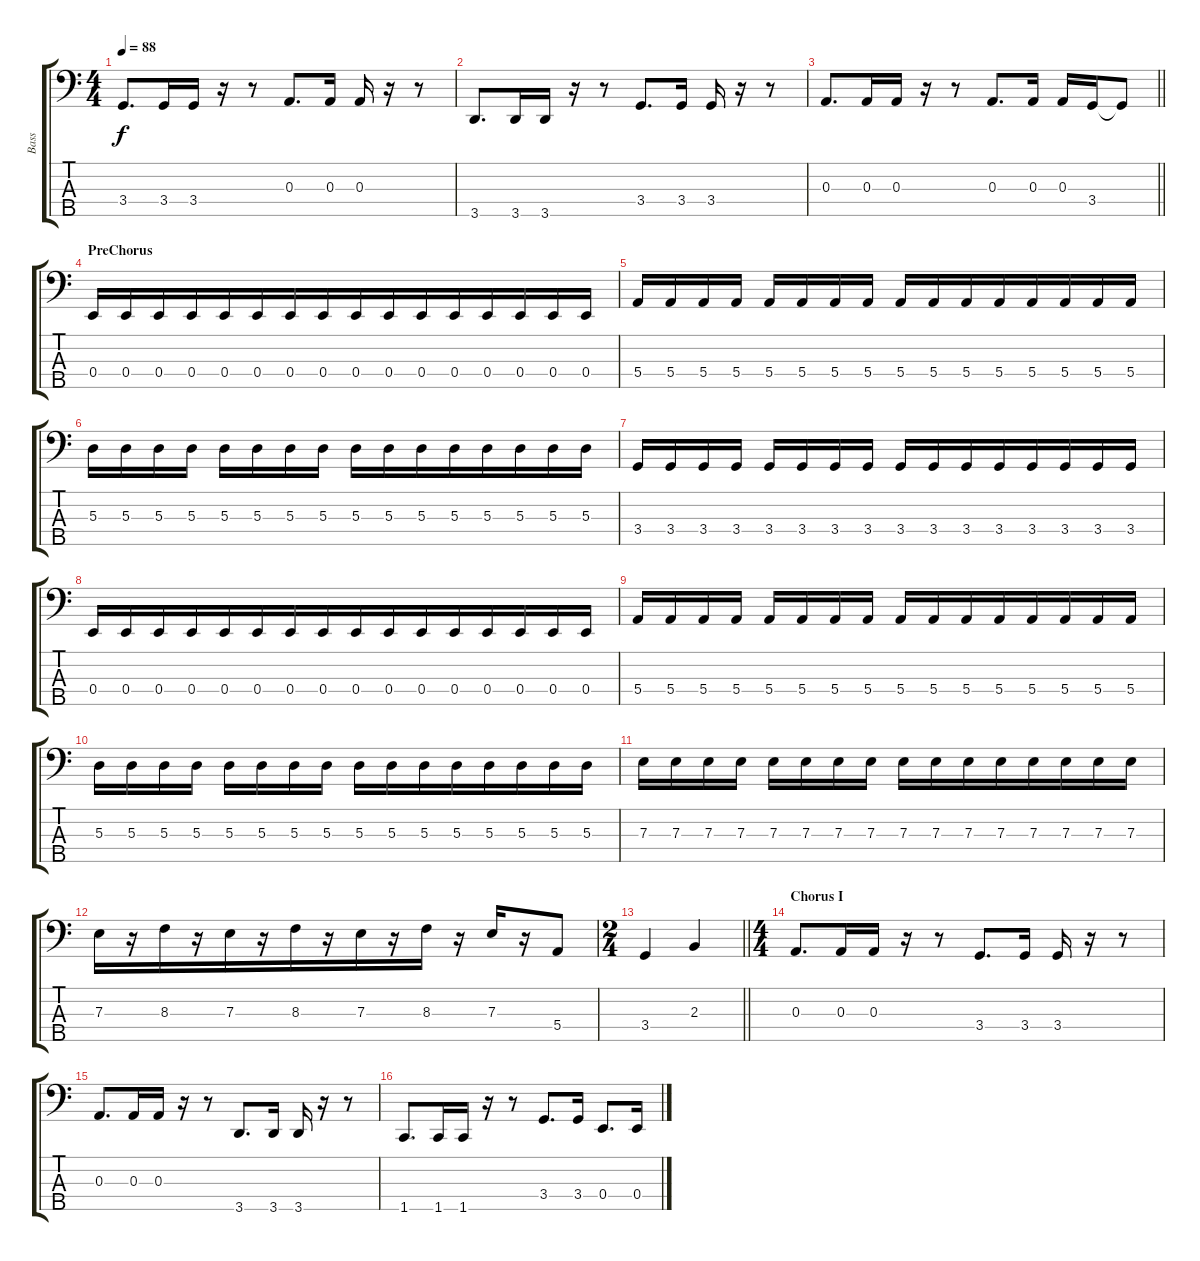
\track ("Bass" "Bass") {instrument electricbasspick}
\staff {score tabs}
\tuning (G2 D2 A1 E1 B0) {hide}
\ts (4 4)
\tempo 88
\clef f4
\ks aminor
3.4.8{d dy f beam merge} 3.4.16{beam merge} 3.4.16 r.16 r.8 0.3.8{d beam merge} 0.3.16 0.3.16 r.16 r.8 |
3.5.8{d beam merge} 3.5.16{beam merge} 3.5.16 r.16 r.8 3.4.8{d beam merge} 3.4.16 3.4.16 r.16 r.8 |
\barLineRight lightlight
0.3.8{d beam merge} 0.3.16{beam merge} 0.3.16 r.16 r.8 0.3.8{d beam merge} 0.3.16 0.3.16 3.4.16 3.4{t}.8 |
\section ("" "PreChorus")
0.4.16 0.4.16{beam merge} 0.4.16 0.4.16{beam merge} 0.4.16{beam merge} 0.4.16 0.4.16 0.4.16{beam merge} 0.4.16 0.4.16 0.4.16 0.4.16{beam merge} 0.4.16{beam merge} 0.4.16 0.4.16{beam merge} 0.4.16 |
5.4.16 5.4.16{beam merge} 5.4.16 5.4.16 5.4.16 5.4.16 5.4.16{beam merge} 5.4.16 5.4.16{beam merge} 5.4.16 5.4.16 5.4.16{beam merge} 5.4.16{beam merge} 5.4.16{beam merge} 5.4.16{beam merge} 5.4.16 |
5.3.16 5.3.16{beam merge} 5.3.16 5.3.16 5.3.16 5.3.16 5.3.16{beam merge} 5.3.16 5.3.16{beam merge} 5.3.16 5.3.16 5.3.16{beam merge} 5.3.16{beam merge} 5.3.16{beam merge} 5.3.16{beam merge} 5.3.16 |
3.4.16 3.4.16{beam merge} 3.4.16 3.4.16 3.4.16 3.4.16 3.4.16{beam merge} 3.4.16 3.4.16{beam merge} 3.4.16 3.4.16 3.4.16{beam merge} 3.4.16{beam merge} 3.4.16{beam merge} 3.4.16{beam merge} 3.4.16 |
0.4.16 0.4.16{beam merge} 0.4.16 0.4.16{beam merge} 0.4.16{beam merge} 0.4.16 0.4.16 0.4.16{beam merge} 0.4.16 0.4.16 0.4.16 0.4.16{beam merge} 0.4.16{beam merge} 0.4.16 0.4.16{beam merge} 0.4.16 |
5.4.16 5.4.16{beam merge} 5.4.16 5.4.16 5.4.16 5.4.16 5.4.16{beam merge} 5.4.16 5.4.16{beam merge} 5.4.16 5.4.16 5.4.16{beam merge} 5.4.16{beam merge} 5.4.16{beam merge} 5.4.16{beam merge} 5.4.16 |
5.3.16 5.3.16{beam merge} 5.3.16 5.3.16 5.3.16 5.3.16 5.3.16{beam merge} 5.3.16 5.3.16{beam merge} 5.3.16 5.3.16 5.3.16{beam merge} 5.3.16{beam merge} 5.3.16{beam merge} 5.3.16{beam merge} 5.3.16 |
7.3.16 7.3.16{beam merge} 7.3.16 7.3.16 7.3.16 7.3.16 7.3.16{beam merge} 7.3.16 7.3.16{beam merge} 7.3.16 7.3.16 7.3.16{beam merge} 7.3.16{beam merge} 7.3.16{beam merge} 7.3.16{beam merge} 7.3.16 |
7.3.16 r.16{beam merge} 8.3.16{beam merge} r.16 7.3.16 r.16{beam merge} 8.3.16{beam merge} r.16 7.3.16 r.16{beam merge} 8.3.16 r.16 7.3.16{beam merge} r.16{beam merge} 5.4.8 |
\ts (2 4)
\barLineRight lightlight
3.4.4{beam merge} 2.3.4 |
\ts (4 4)
\section ("" "Chorus I")
0.3.8{d beam merge} 0.3.16{beam merge} 0.3.16 r.16 r.8 3.4.8{d beam merge} 3.4.16 3.4.16 r.16 r.8 |
0.3.8{d beam merge} 0.3.16{beam merge} 0.3.16 r.16 r.8 3.5.8{d beam merge} 3.5.16 3.5.16 r.16 r.8 |
1.5.8{d beam merge} 1.5.16{beam merge} 1.5.16 r.16 r.8 3.4.8{d} 3.4.16 0.4.8{d beam merge} 0.4.16
